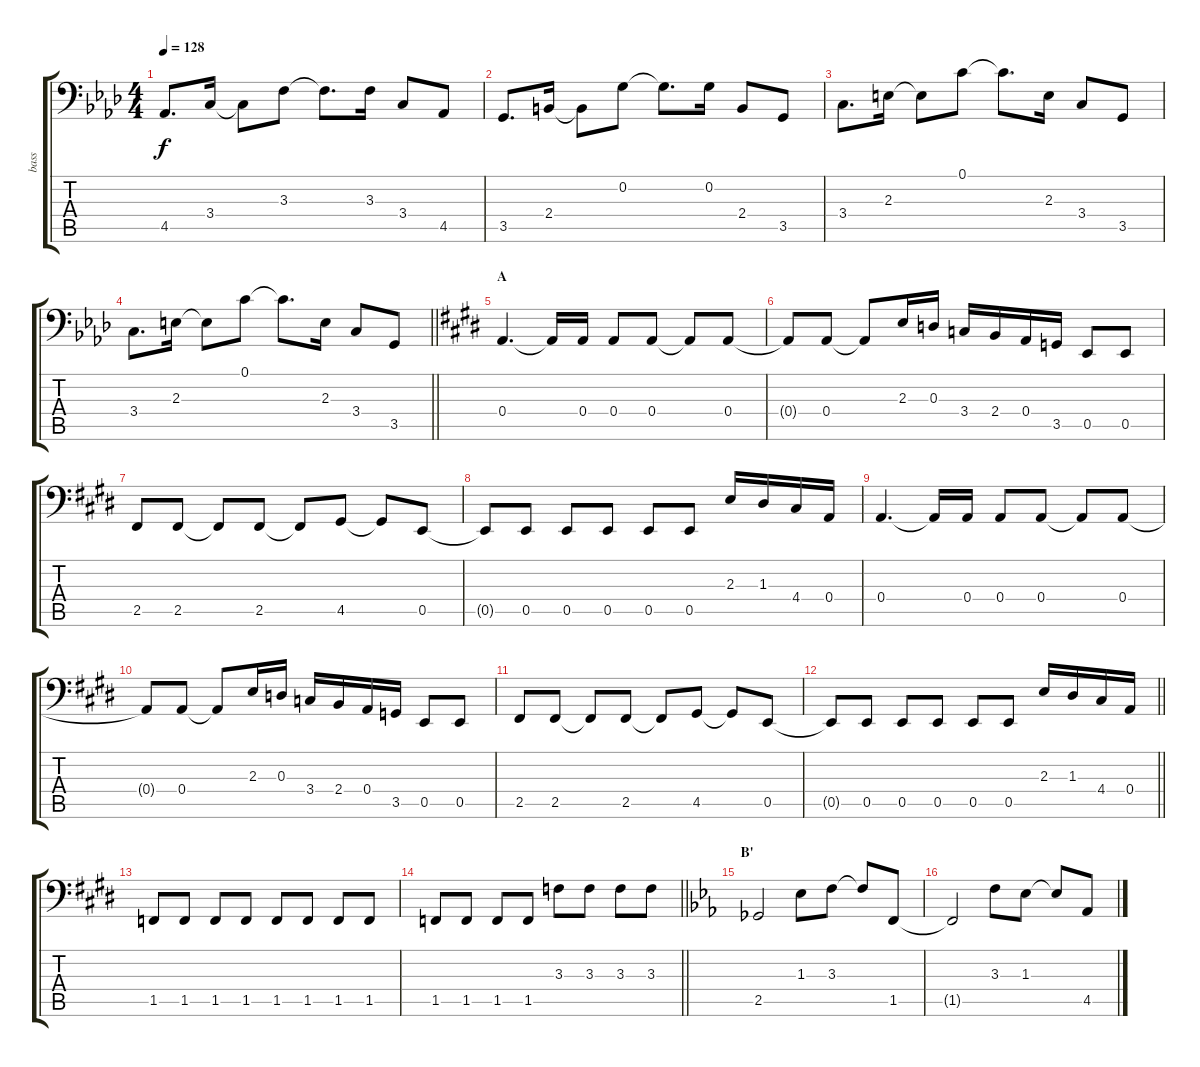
\track ("bass" "bass") {instrument electricbassfinger}
\staff {score tabs}
\tuning (C3 G2 D2 A1 E1 B0) {hide}
\ts (4 4)
\tempo 128
\clef f4
\ks fminor
4.5.8{d dy f} 3.4.16 3.4{t}.8 3.3.8 3.3{t}.8{d} 3.3.16 3.4.8 4.5.8 |
3.5.8{d} 2.4.16 2.4{t}.8 0.2.8 0.2{t}.8{d} 0.2.16 2.4.8 3.5.8 |
3.4.8{d} 2.3.16 2.3{t}.8 0.1.8 0.1{t}.8{d} 2.3.16 3.4.8 3.5.8 |
\barLineRight lightlight
3.4.8{d} 2.3.16 2.3{t}.8 0.1.8 0.1{t}.8{d} 2.3.16 3.4.8 3.5.8 |
\section ("" "A")
\ks e
0.4.4{d} 0.4{t}.16 0.4.16 0.4.8 0.4.8 0.4{t}.8 0.4.8 |
0.4{t}.8 0.4.8 0.4{t}.8 2.3.16 0.3.16 3.4.16 2.4.16 0.4.16 3.5.16 0.5.8 0.5.8 |
2.5.8 2.5.8 2.5{t}.8 2.5.8 2.5{t}.8 4.5.8 4.5{t}.8 0.5.8 |
0.5{t}.8 0.5.8 0.5.8 0.5.8 0.5.8 0.5.8 2.3.16 1.3.16 4.4.16 0.4.16 |
0.4.4{d} 0.4{t}.16 0.4.16 0.4.8 0.4.8 0.4{t}.8 0.4.8 |
0.4{t}.8 0.4.8 0.4{t}.8 2.3.16 0.3.16 3.4.16 2.4.16 0.4.16 3.5.16 0.5.8 0.5.8 |
2.5.8 2.5.8 2.5{t}.8 2.5.8 2.5{t}.8 4.5.8 4.5{t}.8 0.5.8 |
\barLineRight lightlight
0.5{t}.8 0.5.8 0.5.8 0.5.8 0.5.8 0.5.8 2.3.16 1.3.16 4.4.16 0.4.16 |
\section ("" "")
1.5.8 1.5.8 1.5.8 1.5.8 1.5.8 1.5.8 1.5.8 1.5.8 |
\barLineRight lightlight
1.5.8 1.5.8 1.5.8 1.5.8 3.3.8 3.3.8 3.3.8 3.3.8 |
\section ("" "B'")
\ks eb
2.5.2 1.3.8 3.3.8 3.3{t}.8 1.5.8 |
1.5{t}.2 3.3.8 1.3.8 1.3{t}.8 4.5.8
